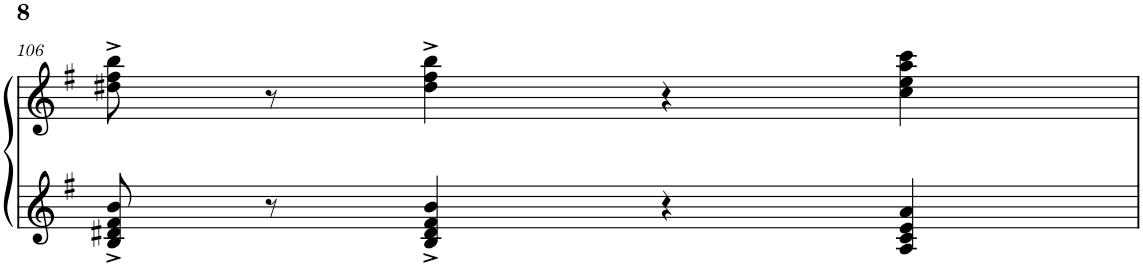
**kern	**kern
*part1	*part1
*staff2	*staff1
*I"Piano	*
*I'Pno.	*
!!LO:PB:g=z
*clefG2	*clefG2
*k[f#]	*k[f#]
*G:	*G:
*M4/4	*M4/4
*met(c)	*met(c)
=106	=106
8B/^ 8d#X/^ 8f#/^ 8b/^	8dd#X\^ 8ff#\^ 8bb\^
8r	8r
4B/^ 4d#/^ 4f#/^ 4b/^	4dd#\^ 4ff#\^ 4bb\^
4r	4r
4A/ 4c/ 4e/ 4a/	4cc\ 4ee\ 4aa\ 4ccc\
=	=
*-	*-
